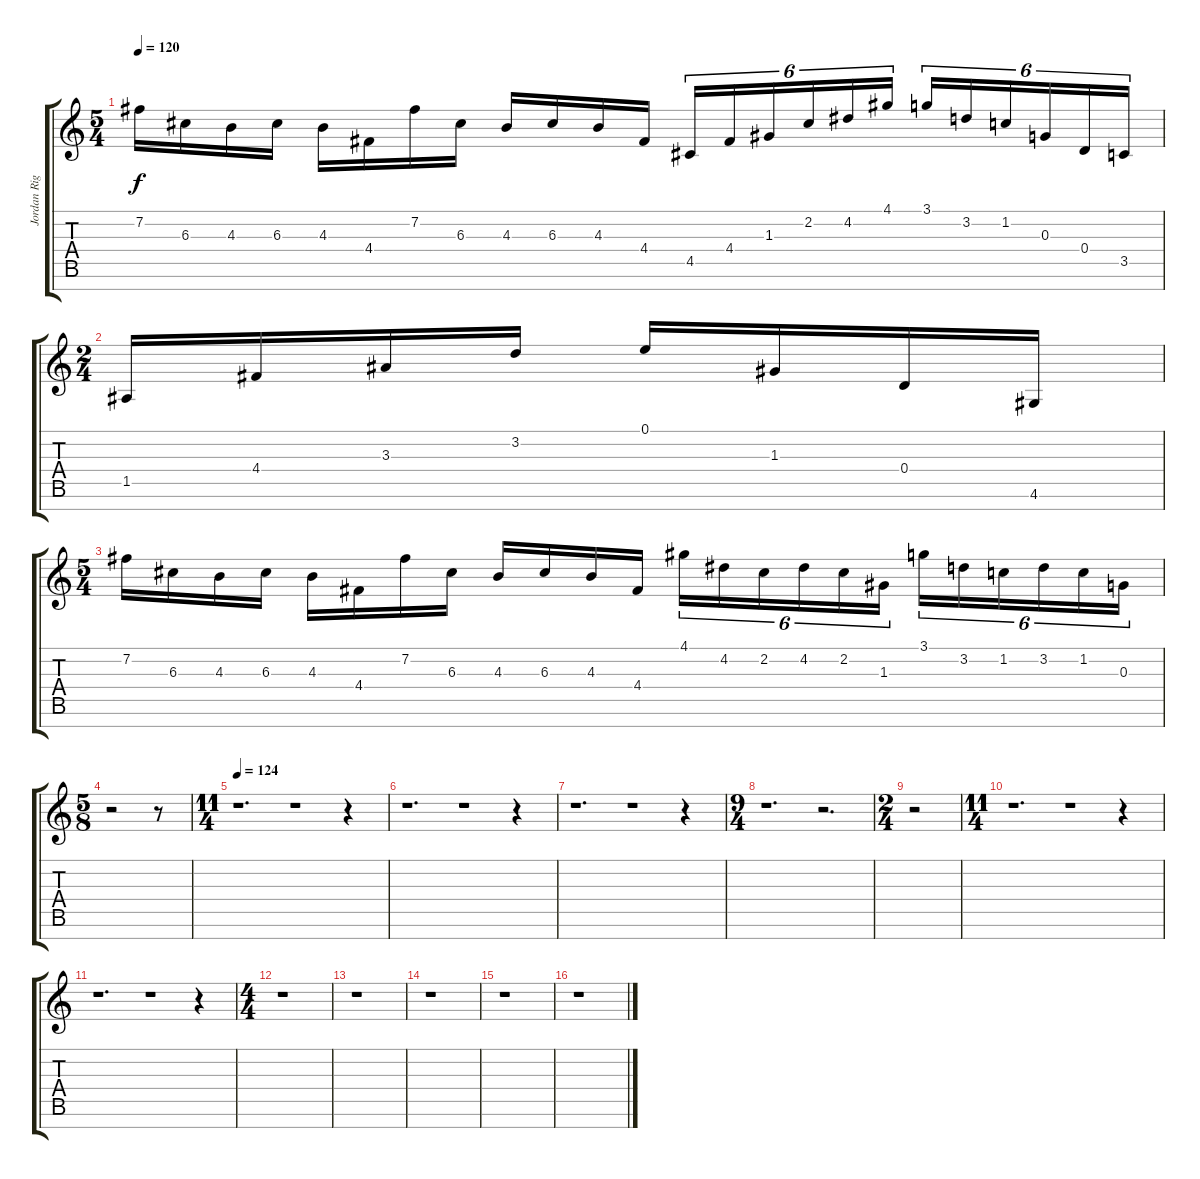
\track ("Jordan Right Hand Overdubs and Effects" "Jordan Rig") {instrument violin}
\staff {score tabs}
\tuning (E5 B4 G4 D4 A3 E3 B2) {hide}
\ts (5 4)
\tempo 120
\clef g2
\ks c
7.2.16{dy f} 6.3.16 4.3.16 6.3.16 4.3.16 4.4.16 7.2.16 6.3.16 4.3.16 6.3.16 4.3.16 4.4.16 4.5.16{tu (6 4)} 4.4.16{tu (6 4)} 1.3.16{tu (6 4)} 2.2.16{tu (6 4)} 4.2.16{tu (6 4)} 4.1.16{tu (6 4)} 3.1.16{tu (6 4)} 3.2.16{tu (6 4)} 1.2.16{tu (6 4)} 0.3.16{tu (6 4)} 0.4.16{tu (6 4)} 3.5.16{tu (6 4)} |
\ts (2 4)
1.5.16 4.4.16 3.3.16 3.2.16 0.1.16 1.3.16 0.4.16 4.6.16 |
\ts (5 4)
7.2.16 6.3.16 4.3.16 6.3.16 4.3.16 4.4.16 7.2.16 6.3.16 4.3.16 6.3.16 4.3.16 4.4.16 4.1.16{tu (6 4)} 4.2.16{tu (6 4)} 2.2.16{tu (6 4)} 4.2.16{tu (6 4)} 2.2.16{tu (6 4)} 1.3.16{tu (6 4)} 3.1.16{tu (6 4)} 3.2.16{tu (6 4)} 1.2.16{tu (6 4)} 3.2.16{tu (6 4)} 1.2.16{tu (6 4)} 0.3.16{tu (6 4)} |
\ts (5 8)
r.2 r.8 |
\ts (11 4)
\tempo 124
r.1{d} r.1 r.4 |
r.1{d} r.1 r.4 |
r.1{d} r.1 r.4 |
\ts (9 4)
r.1{d} r.2{d} |
\ts (2 4)
r.2 |
\ts (11 4)
r.1{d} r.1 r.4 |
r.1{d} r.1 r.4 |
\ts (4 4)
r.1 |
r.1 |
r.1 |
r.1 |
r.1
